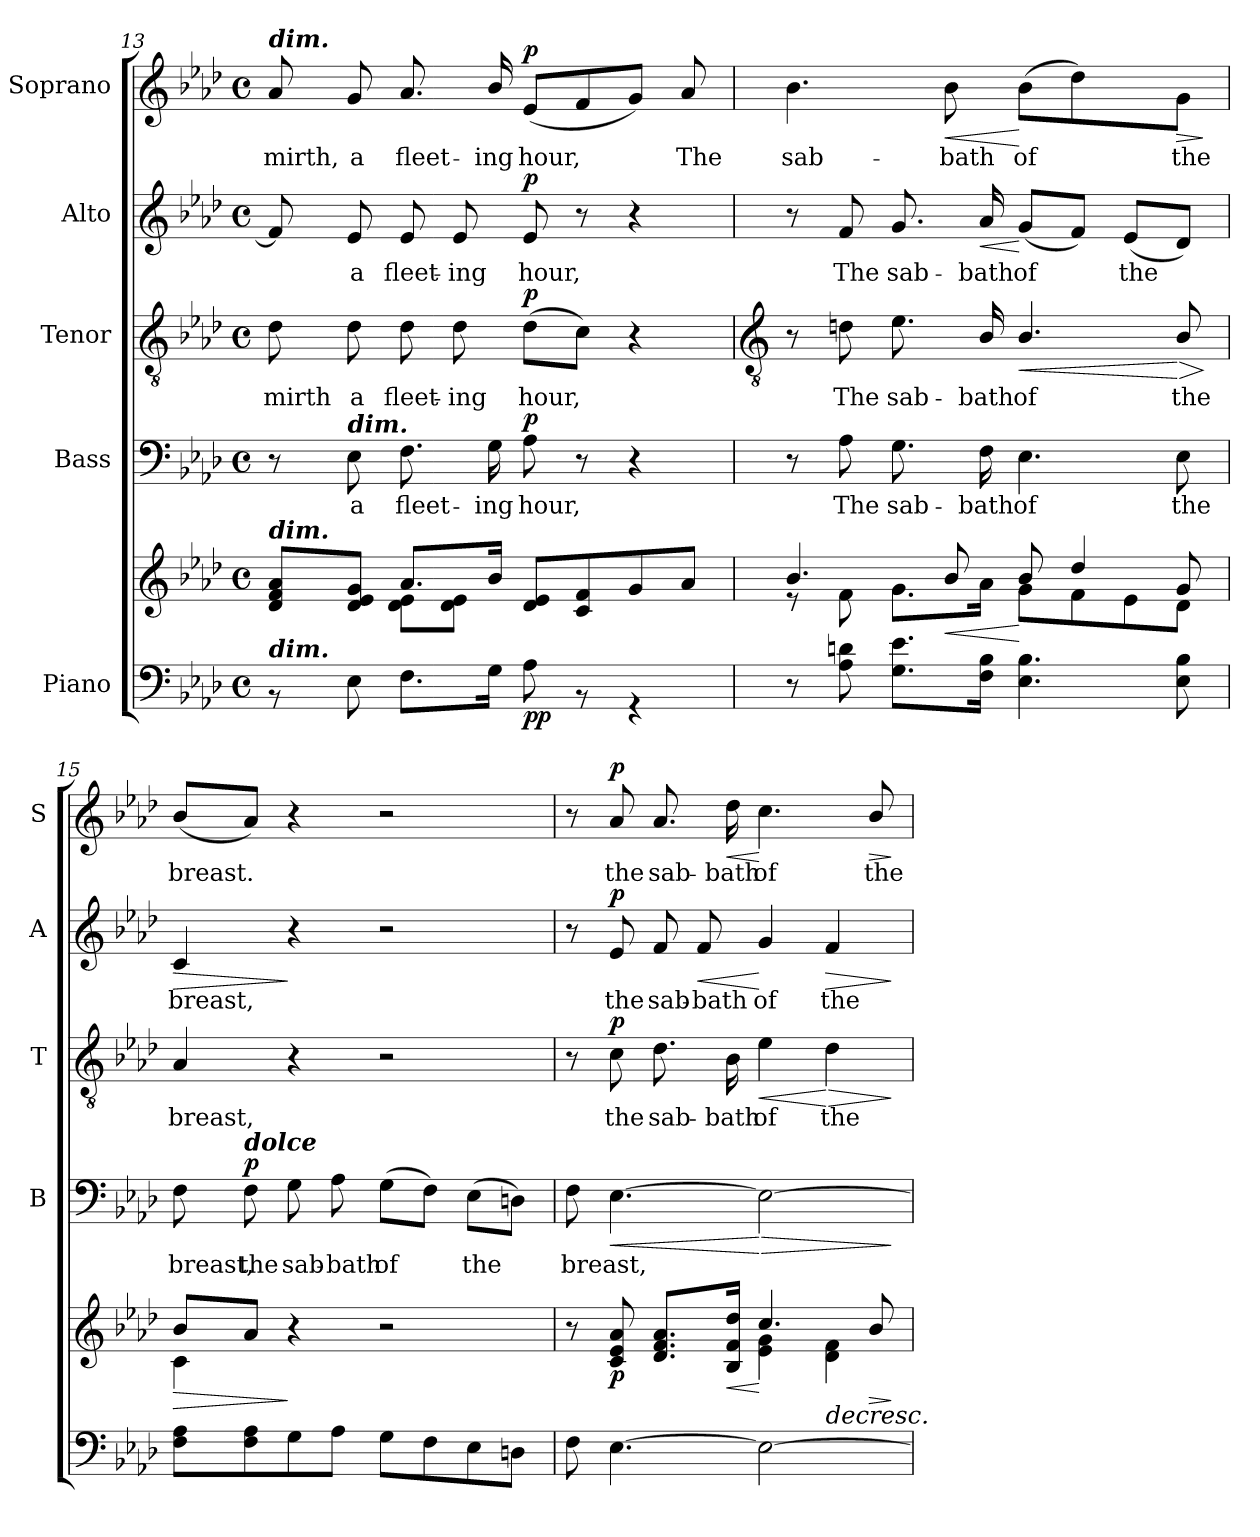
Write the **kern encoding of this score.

**kern	**kern	**dynam	**kern	**text	**dynam	**kern	**text	**dynam	**kern	**text	**dynam	**kern	**text	**dynam
*part5	*part5	*part5	*part4	*part4	*part4	*part3	*part3	*part3	*part2	*part2	*part2	*part1	*part1	*part1
*staff6	*staff5	*staff5/6	*staff4	*staff4	*staff4	*staff3	*staff3	*staff3	*staff2	*staff2	*staff2	*staff1	*staff1	*staff1
*I"Piano	*	*	*I"Bass	*	*	*I"Tenor	*	*	*I"Alto	*	*	*I"Soprano	*	*
*	*	*	*I'B	*	*	*I'T	*	*	*I'A	*	*	*I'S	*	*
*clefF4	*clefG2	*	*clefF4	*	*	*clefGv2	*	*	*clefG2	*	*	*clefG2	*	*
*k[b-e-a-d-]	*k[b-e-a-d-]	*	*k[b-e-a-d-]	*	*	*k[b-e-a-d-]	*	*	*k[b-e-a-d-]	*	*	*k[b-e-a-d-]	*	*
*A-:	*A-:	*	*A-:	*	*	*A-:	*	*	*A-:	*	*	*A-:	*	*
*M4/4	*M4/4	*	*M4/4	*	*	*M4/4	*	*	*M4/4	*	*	*M4/4	*	*
*met(c)	*met(c)	*	*met(c)	*	*	*met(c)	*	*	*met(c)	*	*	*met(c)	*	*
=13	=13	=13	=13	=13	=13	=13	=13	=13	=13	=13	=13	=13	=13	=13
*^	*^	*	*	*	*	*	*	*	*	*	*	*	*	*
!	!	!	!	!	!	!	!	!	!	!	!	!	!	!LO:TX:a:Bi:t=dim.	!	!
!	!	!LO:TX:a:Bi:t=dim.	!	!	!	!	!	!	!	!	!	!	!	!	!	!
!LO:TX:a:Bi:t=dim.	!	!	!	!	!	!	!	!	!	!	!	!	!	!	!	!
!	!	!	!	!	!	!	!	!	!LO:LY:b	!	!	!	!	!	!LO:LY:b	!
1ryy	8r	8d-/ 8f/ 8a-/L	4ryy	.	8r	.	.	8d-	mirth	.	8f]	.	.	8a-	mirth,	.
!	!	!	!	!	!LO:TX:a:Bi:t=dim.	!	!	!	!	!	!	!	!	!	!	!
!	!	!	!	!	!	!LO:LY:b	!	!	!LO:LY:b	!	!	!LO:LY:b	!	!	!LO:LY:b	!
.	8E-\	8d-/ 8e-/ 8g/J	.	.	8E-	a	.	8d-	a	.	8e-	a	.	8g	a	.
!	!	!	!	!	!	!LO:LY:b	!	!	!LO:LY:b	!	!	!LO:LY:b	!	!	!LO:LY:b	!
.	8.F\L	8.a-/L	8d-\ 8e-\L	.	8.F	fleet-	.	8d-	fleet-	.	8e-	fleet-	.	8.a-	fleet-	.
!	!	!	!	!	!	!	!	!	!LO:LY:b	!	!	!LO:LY:b	!	!	!	!
.	.	.	8d-\ 8e-\J	.	.	.	.	8d-	-ing	.	8e-	-ing	.	.	.	.
!	!	!	!	!	!	!LO:LY:b	!	!	!	!	!	!	!	!	!LO:LY:b	!
.	16G\J	16b-/J	.	.	16G	-ing	.	.	.	.	.	.	.	16b-/	-ing	.
!	!	!	!	!LO:DY:b=2	!	!LO:LY:b	!	!	!LO:LY:b	!	!	!LO:LY:b	!	!	!LO:LY:b	!
!	!	!	!	!LO:DY:n=1:b	!	!	!LO:DY:b	!	!	!LO:DY:b	!	!	!LO:DY:b	!	!	!LO:DY:b
.	8A-\	8d-/ 8e-/L	2ryy	p p	8A-	hour,	p	(>8d-L	hour,	p	8e-	hour,	p	(<8e-L	hour,	p
.	8r	8c/ 8f/	.	.	8r	.	.	8cJ)	.	.	8r	.	.	8f	.	.
.	4r	8g/	.	.	4r	.	.	4r	.	.	4r	.	.	8gJ)	.	.
!	!	!	!	!	!	!	!	!	!	!	!	!	!	!	!LO:LY:b	!
.	.	8a-/J	.	.	.	.	.	.	.	.	.	.	.	8a-	The	.
*v	*v	*	*	*	*	*	*	*	*	*	*	*	*	*	*	*
!!LO:LB:g=z
=14	=14	=14	=14	=14	=14	=14	=14	=14	=14	=14	=14	=14	=14	=14	=14
*	*	*	*	*	*	*	*clefGv2	*	*	*	*	*	*	*	*
!	!	!	!	!	!	!	!	!	!	!	!	!	!	!LO:LY:b	!
8r	4.b-/	8r	.	8r	.	.	8r	.	.	8r	.	.	4.b-	sab-	.
!	!	!	!	!	!LO:LY:b	!	!	!LO:LY:b	!	!	!LO:LY:b	!	!	!	!
8A- 8dn	.	8f\	.	8A-	The	.	8dn	The	.	8f	The	.	.	.	.
!	!	!	!	!	!LO:LY:b	!	!	!LO:LY:b	!	!	!LO:LY:b	!	!	!	!
8.G 8.e-L	.	8.g\L	.	8.G	sab-	.	8.e-	sab-	.	8.g	sab-	.	.	.	.
!	!	!	!LO:HP:b	!	!	!	!	!	!	!	!	!	!	!LO:LY:b	!LO:HP:b
.	8b-/	.	<	.	.	.	.	.	.	.	.	.	8b-	-bath	<
!	!	!	!	!	!LO:LY:b	!	!	!LO:LY:b	!	!	!LO:LY:b	!LO:HP:b	!	!	!
16F 16B-J	.	16a-\J	.	16F	-bath	.	16B-/	-bath	.	16a-	-bath	<	.	.	.
!	!	!	!	!	!LO:LY:b	!	!	!LO:LY:b	!LO:HP:b	!	!LO:LY:b	!	!	!LO:LY:b	!
4.E- 4.B-	8b-/	8g\L	[	4.E-	of	.	4.B-/	of	<	(<8gL	of	[	(>8b-L	of	[
.	4dd-/	8f\	.	.	.	.	.	.	.	8fJ)	.	.	4dd-)	.	.
!	!	!	!	!	!	!	!	!	!	!	!LO:LY:b	!	!	!	!
.	.	8e-\	.	.	.	.	.	.	.	(<8e-L	the	.	.	.	.
!	!	!	!	!	!LO:LY:b	!	!	!LO:LY:b	!LO:HP:n=1:b	!	!	!	!	!LO:LY:b	!LO:HP:b
8E- 8B-	8g/	8d-\J	.	8E-	the	.	8B-/	the	[ >	8d-J)	.	.	8gJ	the	>
*	*v	*v	*	*	*	*	*	*	*	*	*	*	*	*	*
.	.	.	.	.	.	.	.	]	.	.	.	.	.	]
=15	=15	=15	=15	=15	=15	=15	=15	=15	=15	=15	=15	=15	=15	=15
*	*^	*	*	*	*	*	*	*	*	*	*	*	*	*
!	!	!	!LO:HP:b	!	!LO:LY:b	!	!	!LO:LY:b	!	!	!LO:LY:b	!LO:HP:b	!	!LO:LY:b	!
8F 8A-L	8b-/L	4c\	>	8F	breast,	.	4A-	breast,	.	4c	breast,	>	(<8b-L	breast.	.
!	!	!	!	!LO:TX:a:Bi:t=dolce	!	!	!	!	!	!	!	!	!	!	!
!	!	!	!	!	!LO:LY:b	!LO:DY:b	!	!	!	!	!	!	!	!	!
8F 8A-	8a-/J	.	.	8F	the	p	.	.	.	.	.	.	8a-J)	.	.
!	!	!	!	!	!LO:LY:b	!	!	!	!	!	!	!	!	!	!
8G	4r	2.ryy	]	8G	sab-	.	4r	.	.	4r	.	]	4r	.	.
!	!	!	!	!	!LO:LY:b	!	!	!	!	!	!	!	!	!	!
8A-J	.	.	.	8A-	-bath	.	.	.	.	.	.	.	.	.	.
!	!	!	!	!	!LO:LY:b	!	!	!	!	!	!	!	!	!	!
8GL	2r	.	.	(>8GL	of	.	2r	.	.	2r	.	.	2r	.	.
8F	.	.	.	8FJ)	.	.	.	.	.	.	.	.	.	.	.
!	!	!	!	!	!LO:LY:b	!	!	!	!	!	!	!	!	!	!
8E-	.	.	.	(>8E-L	the	.	.	.	.	.	.	.	.	.	.
8DnJ	.	.	.	8DnJ)	.	.	.	.	.	.	.	.	.	.	.
=16	=16	=16	=16	=16	=16	=16	=16	=16	=16	=16	=16	=16	=16	=16	=16
!	!	!	!	!	!LO:LY:b	!	!	!	!	!	!	!	!	!	!
8F	8r	2ryy	.	8FL	breast,	.	8r	.	.	8r	.	.	8r	.	.
!	!	!	!LO:DY:b	!	!	!LO:HP:b	!	!LO:LY:b	!LO:DY:b	!	!LO:LY:b	!LO:DY:b	!	!LO:LY:b	!LO:DY:b
[4.E-	8c/ 8e-/ 8a-/	.	p	[4.E-	.	<	8c	the	p	8e-	the	p	8a-	the	p
!	!	!	!	!	!	!	!	!LO:LY:b	!	!	!LO:LY:b	!	!	!LO:LY:b	!
.	8.d-/ 8.f/ 8.a-/L	.	.	.	.	.	8.d-	sab-	.	8f	sab-	.	8.a-	sab-	.
!	!	!	!	!	!	!	!	!	!	!	!LO:LY:b	!LO:HP:b	!	!	!
.	.	.	.	.	.	.	.	.	.	8f	-bath	<	.	.	.
!	!	!	!LO:HP:b	!	!	!	!	!LO:LY:b	!	!	!	!	!	!LO:LY:b	!LO:HP:b
.	16B-/ 16f/ 16dd-/J	.	<	.	.	.	16B-	-bath	.	.	.	.	16dd-	-bath	<
!	!	!	!	!	!	!LO:HP:n=1:b	!	!LO:LY:b	!LO:HP:b	!	!LO:LY:b	!	!	!LO:LY:b	!
2E-_	4.cc/	4e-\ 4g\	[	2E-_	.	[ >	4e-	of	<	4g	of	[	4.cc	of	[
!	!	!	!LO:HP:b	!	!	!	!	!LO:LY:b	!LO:HP:n=1:b	!	!LO:LY:b	!LO:HP:b	!	!	!
.	.	4d-\ 4f\	>	.	.	.	4d-	the	[ >	4f	the	>	.	.	.
!	!	!	!LO:HP:b	!	!	!	!	!	!	!	!	!	!	!LO:LY:b	!LO:HP:b
.	8b-/	.	>	.	.	.	.	.	.	.	.	.	8b-/	the	>
*	*v	*v	*	*	*	*	*	*	*	*	*	*	*	*	*
.	.	] ]	.	.	]	.	.	]	.	.	]	.	.	]
=	=	=	=	=	=	=	=	=	=	=	=	=	=	=
*-	*-	*-	*-	*-	*-	*-	*-	*-	*-	*-	*-	*-	*-	*-
